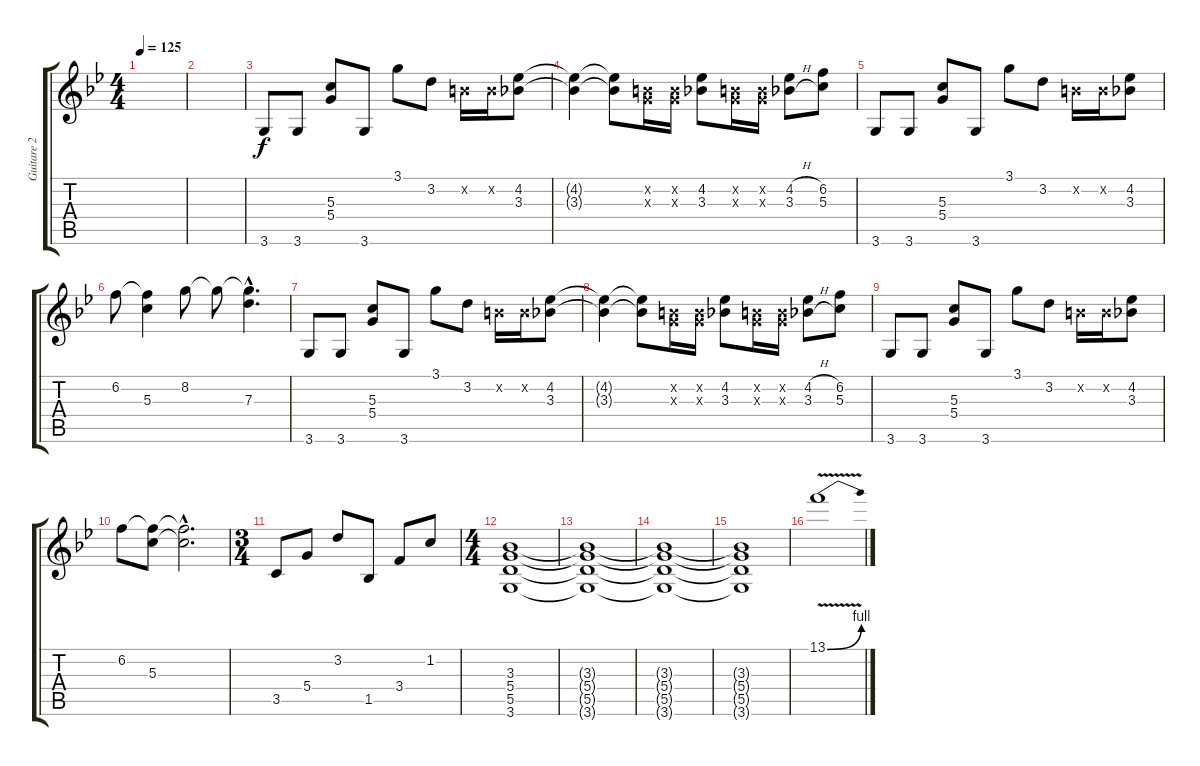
\track ("Guitare 2" "Guitare 2") {instrument acousticguitarnylon}
\staff {score tabs}
\tuning (E4 B3 G3 D3 A2 E2) {hide}
\ts (4 4)
\tempo 125
\clef g2
\ks bb
|
|
3.6.8{volume 11 balance 14 instrument overdrivenguitar} 3.6.8 (5.3 5.4).8 3.6.8 3.1.8 3.2.8 0.2{x}.16 0.2{x}.16 (4.2 3.3).8 |
(4.2{t} 3.3{t}).4 (4.2{t} 3.3{t}).8 (0.2{x} 0.3{x}).16 (0.2{x} 0.3{x}).16 (4.2 3.3).8 (0.2{x} 0.3{x}).16 (0.2{x} 0.3{x}).16 (4.2{h} 3.3{h}).8 (6.2 5.3).8 |
3.6.8 3.6.8 (5.3 5.4).8 3.6.8 3.1.8 3.2.8 0.2{x}.16 0.2{x}.16 (4.2 3.3).8 |
6.2.8 (6.2{t} 5.3).4 8.2.8 8.2{t}.8 (8.2{hac t} 7.3{hac}).4{d} |
3.6.8 3.6.8 (5.3 5.4).8 3.6.8 3.1.8 3.2.8 0.2{x}.16 0.2{x}.16 (4.2 3.3).8 |
(4.2{t} 3.3{t}).4 (4.2{t} 3.3{t}).8 (0.2{x} 0.3{x}).16 (0.2{x} 0.3{x}).16 (4.2 3.3).8 (0.2{x} 0.3{x}).16 (0.2{x} 0.3{x}).16 (4.2{h} 3.3{h}).8 (6.2 5.3).8 |
3.6.8 3.6.8 (5.3 5.4).8 3.6.8 3.1.8 3.2.8 0.2{x}.16 0.2{x}.16 (4.2 3.3).8 |
6.2.8 (6.2{t} 5.3).8 (6.2{hac t} 5.3{hac t}).2{d} |
\ts (3 4)
3.5.8 5.4.8 3.2.8 1.5.8 3.4.8 1.2.8 |
\ts (4 4)
(3.3 5.4 5.5 3.6).1 |
(3.3{t} 5.4{t} 5.5{t} 3.6{t}).1 |
(3.3{t} 5.4{t} 5.5{t} 3.6{t}).1 |
(3.3{t} 5.4{t} 5.5{t} 3.6{t}).1 |
13.1{be (bend 0 0 60 4) v}.1
